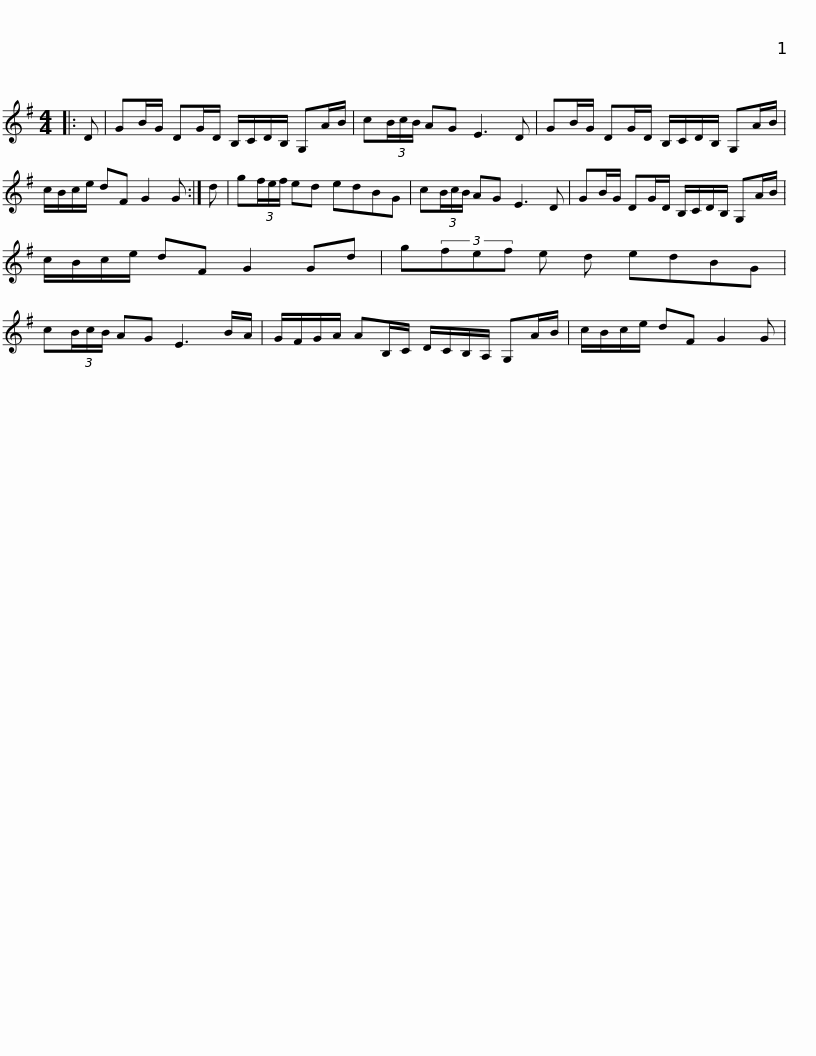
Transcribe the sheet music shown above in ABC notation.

X:1
L:1/8
M:4/4
I:linebreak $
K:G
V:1 treble
V:1
|: D | GB/G/ DG/D/ B,/C/D/B,/ G,A/B/ | c(3B/c/B/ AG E3 D | GB/G/ DG/D/ B,/C/D/B,/ G,A/B/ |$ c/B/c/e/ dF G2 G :| %5
 d | g(3f/e/f/ ed edBG | c(3B/c/B/ AG E3 D | GB/G/ DG/D/ B,/C/D/B,/ G,A/B/ |$ c/B/c/e/ dF G2 Gd | %10
 g(3fef e d edBG | c(3B/c/B/ AG E3 B/A/ | G/F/G/A/ AB,/C/ D/C/B,/A,/ G,A/B/ |$ c/B/c/e/ dF G2 G | %14
